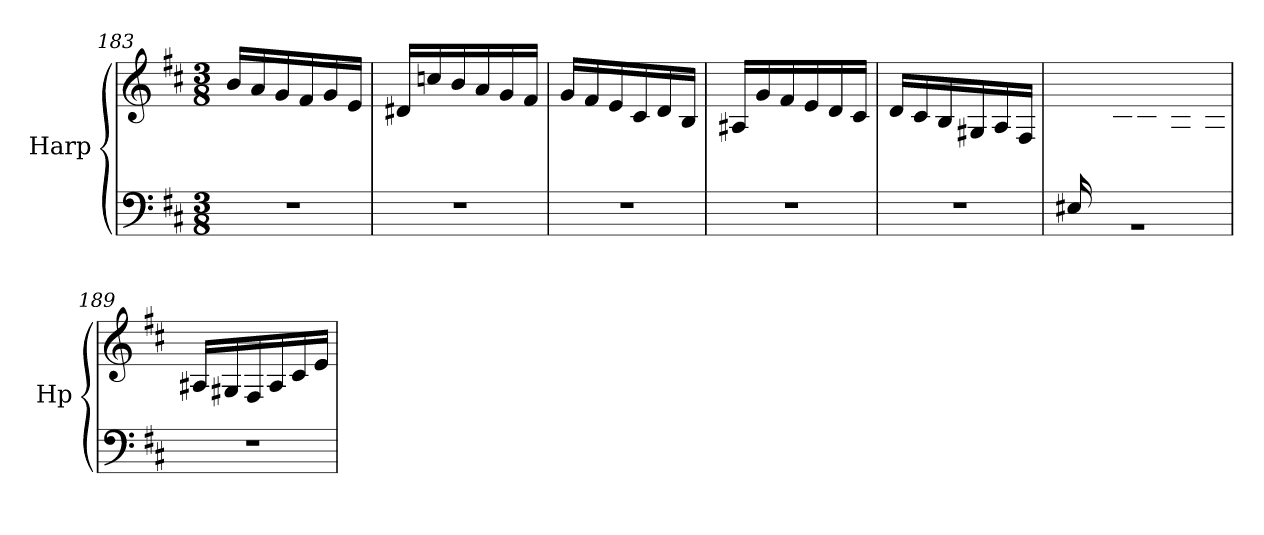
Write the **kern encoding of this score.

**kern	**kern
*part1	*part1
*staff2	*staff1
*I"Harp	*
*I'Hp	*
*clefF4	*clefG2
*k[f#c#]	*k[f#c#]
*M3/8	*M3/8
=183	=183
4.r	16b/LL
.	16a/
.	16g/
.	16f#/
.	16g/
.	16e/JJ
=184	=184
4.r	16d#X/LL
.	16ccn/
.	16b/
.	16a/
.	16g/
.	16f#/JJ
=185	=185
4.r	16g/LL
.	16f#/
.	16e/
.	16c#/
.	16d/
.	16B/JJ
=186	=186
4.r	16A#X/LL
.	16g/
.	16f#/
.	16e/
.	16d/
.	16c#/JJ
!!LO:LB:g=z
=187	=187
4.r	16d/LL
.	16c#/
.	16B/
.	16G#X/
.	16A/
.	16F#/JJ
=188	=188
*^	*
16E#X/LL	4.r	16ryy
4ryy	.	16d\
.	.	16c#\
.	.	16B\
.	.	16A#X\
16ryy	.	16G#X\JJ
*v	*v	*
=189	=189
4.r	16A#X/LL
.	16G#X/
.	16F#/
.	16A#/
.	16c#/
.	16e/JJ
=	=
*-	*-
